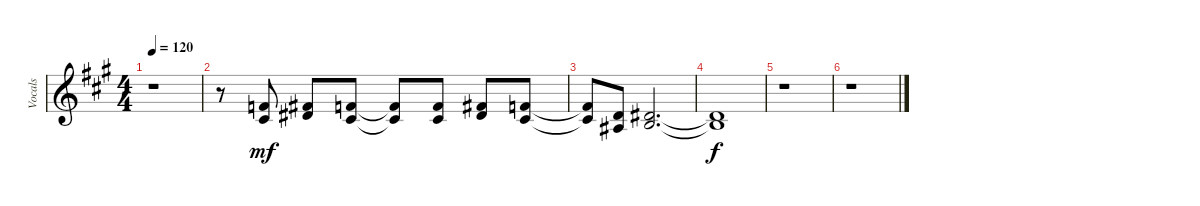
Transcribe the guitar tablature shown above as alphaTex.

\track ("Vocals" "Vocals") {instrument lead6voice}
\staff {score}
\tuning (Db4 Ab3 E3 B2 Gb2 Db2) {hide}
\ts (4 4)
\tempo 120
\clef g2
\ks a
r.1{dy f} |
r.8 (4.1 5.2).8{dy mf} (5.1 7.2).8 (4.1 5.2).8 (4.1{t} 5.2{t}).8 (4.1 5.2).8 (5.1 7.2).8 (4.1 5.2).8 |
(4.1{t} 5.2{t}).8 (1.1 2.2).8 (2.1 3.2).2{d} |
(2.1{t} 3.2{t}).1{dy f} |
r.1 |
r.1
